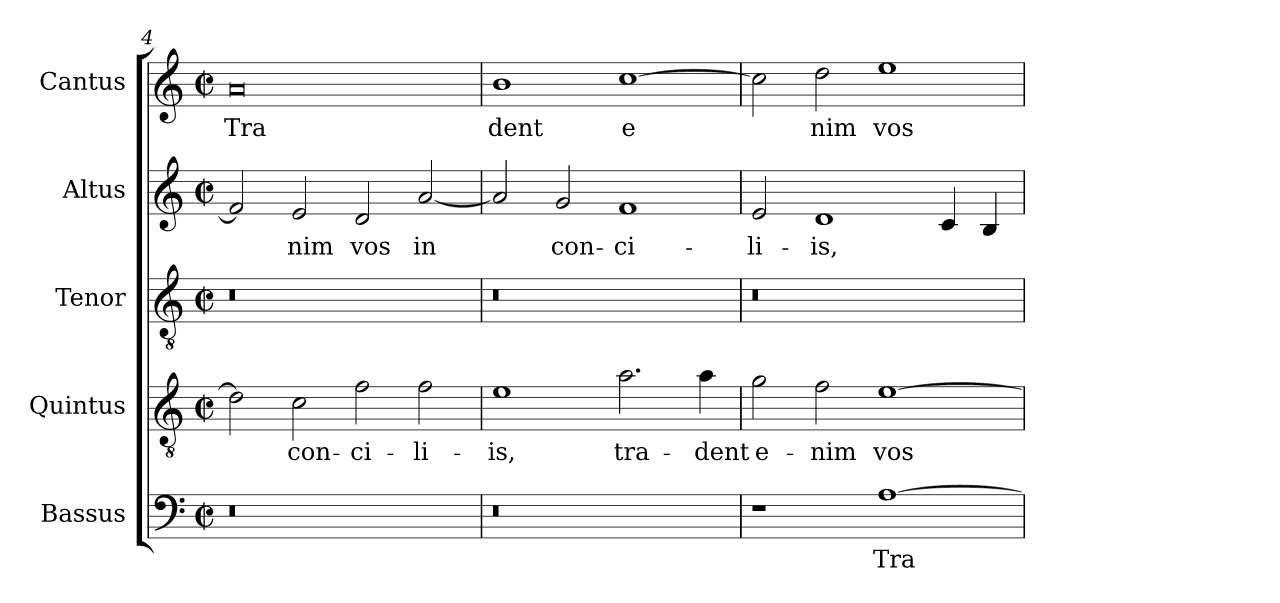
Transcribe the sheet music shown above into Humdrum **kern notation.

**kern	**text	**kern	**text	**kern	**kern	**text	**kern	**text
*part5	*part5	*part4	*part4	*part3	*part2	*part2	*part1	*part1
*staff5	*staff5	*staff4	*staff4	*staff3	*staff2	*staff2	*staff1	*staff1
*I"Bassus	*	*I"Quintus	*	*I"Tenor	*I"Altus	*	*I"Cantus	*
*clefF4	*	*clefGv2	*	*clefGv2	*clefG2	*	*clefG2	*
*M2/2	*	*M2/2	*	*M2/2	*M2/2	*	*M2/2	*
*met(c|)	*	*met(c|)	*	*met(c|)	*met(c|)	*	*met(c|)	*
=4	=4	=4	=4	=4	=4	=4	=4	=4
!	!	!	!	!	!	!	!	!LO:LY:b:cj
0r	.	2d\]	.	0r	2f/]	.	0a	Tra
!	!	!	!LO:LY:b:cj	!	!	!LO:LY:b:cj	!	!
.	.	2c\	con-	.	2e/	-nim	.	.
!	!	!	!LO:LY:b:cj	!	!	!LO:LY:b:cj	!	!
.	.	2f\	-ci-	.	2d/	vos	.	.
!	!	!	!LO:LY:b:cj	!	!	!LO:LY:b:cj	!	!
.	.	2f\	-li-	.	[<2a/	in	.	.
=5	=5	=5	=5	=5	=5	=5	=5	=5
!	!	!	!LO:LY:b:cj	!	!	!	!	!LO:LY:b:cj
0r	.	1e	-is,	0r	2a/]	.	1b	dent
!	!	!	!	!	!	!LO:LY:b:cj	!	!
.	.	.	.	.	2g/	con-	.	.
!	!	!	!LO:LY:b:cj	!	!	!LO:LY:b:cj	!	!LO:LY:b:rj
.	.	2.a\	tra-	.	1f	-ci-	[>1cc	e
!	!	!	!LO:LY:b:cj	!	!	!	!	!
.	.	4a\	-dent	.	.	.	.	.
=6	=6	=6	=6	=6	=6	=6	=6	=6
!	!	!	!LO:LY:b:cj	!	!	!LO:LY:b:cj	!	!
1r	.	2g\	e-	0r	2e/	-li-	2cc\]	.
!	!	!	!LO:LY:b:cj	!	!	!LO:LY:b:cj	!	!LO:LY:b:cj
.	.	2f\	-nim	.	1d	-is,	2dd\	nim
!	!LO:LY:b	!	!LO:LY:b:cj	!	!	!	!	!LO:LY:b:cj
[>1A	Tra-	[>1e	vos	.	.	.	1ee	vos
.	.	.	.	.	4c/	.	.	.
.	.	.	.	.	4B/	.	.	.
=	=	=	=	=	=	=	=	=
*-	*-	*-	*-	*-	*-	*-	*-	*-
